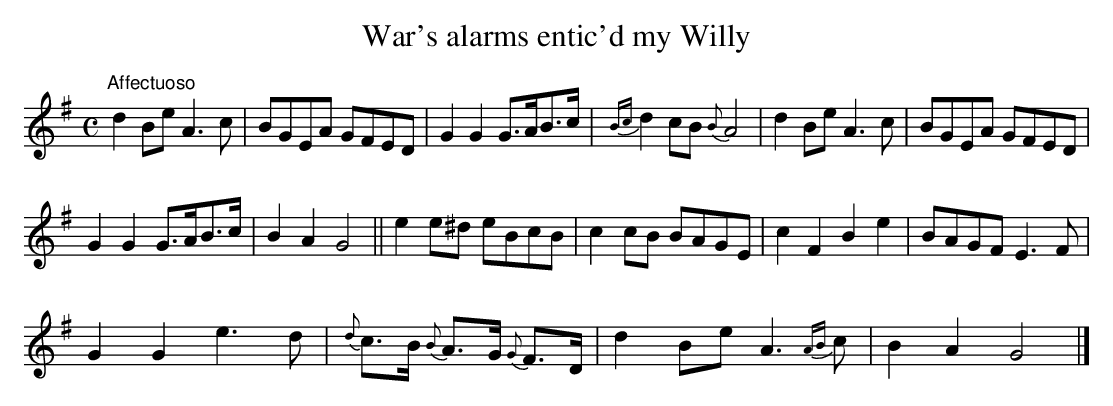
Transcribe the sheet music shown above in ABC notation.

X:1
T:War's alarms entic'd my Willy
M:C
K:G major
"Affectuoso"\
d2Be A3c| BGEA GFED| \
G2G2G>AB>c| {Bc}d2cB {B}A4|\
d2Be A3c| BGEA GFED|
G2G2G>AB>c| B2A2 G4||\
e2e^d eBcB| c2cB BAGE| c2F2B2e2| BAGF E3F|
G2G2 e3d| {d}c>B {B}A>G {G}F>D |d2Be A3{AB}c| B2A2 G4|]
